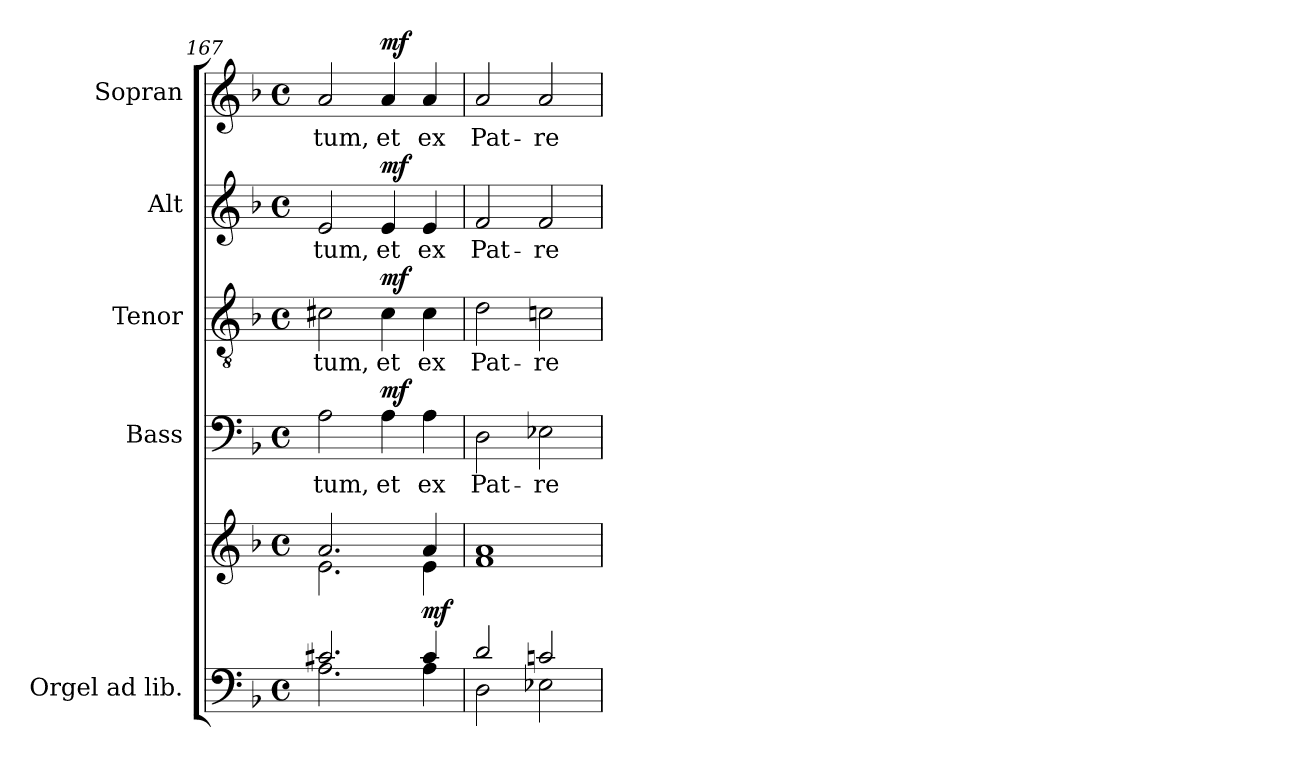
**kern	**kern	**dynam	**kern	**text	**dynam	**kern	**text	**dynam	**kern	**text	**dynam	**kern	**text	**dynam
*part5	*part5	*part5	*part4	*part4	*part4	*part3	*part3	*part3	*part2	*part2	*part2	*part1	*part1	*part1
*staff6	*staff5	*staff5/6	*staff4	*staff4	*staff4	*staff3	*staff3	*staff3	*staff2	*staff2	*staff2	*staff1	*staff1	*staff1
*I"Orgel ad lib.	*	*	*I"Bass	*	*	*I"Tenor	*	*	*I"Alt	*	*	*I"Sopran	*	*
*	*	*	*I'B.	*	*	*I'T.	*	*	*I'A.	*	*	*I'S.	*	*
*clefF4	*clefG2	*	*clefF4	*	*	*clefGv2	*	*	*clefG2	*	*	*clefG2	*	*
*k[b-]	*k[b-]	*	*k[b-]	*	*	*k[b-]	*	*	*k[b-]	*	*	*k[b-]	*	*
*F:	*F:	*	*F:	*	*	*F:	*	*	*F:	*	*	*F:	*	*
*M4/4	*M4/4	*	*M4/4	*	*	*M4/4	*	*	*M4/4	*	*	*M4/4	*	*
*met(c)	*met(c)	*	*met(c)	*	*	*met(c)	*	*	*met(c)	*	*	*met(c)	*	*
=167	=167	=167	=167	=167	=167	=167	=167	=167	=167	=167	=167	=167	=167	=167
*^	*^	*	*	*	*	*	*	*	*	*	*	*	*	*
!	!	!	!	!	!	!LO:LY:b	!	!	!LO:LY:b	!	!	!LO:LY:b	!	!	!LO:LY:b	!
2.c#X/	2.A\	2.a/	2.e\	.	2A\	-tum,	.	2c#X\	-tum,	.	2e/	-tum,	.	2a/	-tum,	.
!	!	!	!	!	!	!LO:LY:b	!LO:DY:a	!	!LO:LY:b	!LO:DY:a	!	!LO:LY:b	!LO:DY:a	!	!LO:LY:b	!LO:DY:a
.	.	.	.	.	4A\	et	mf	4c#\	et	mf	4e/	et	mf	4a/	et	mf
!	!	!	!	!LO:DY:b	!	!LO:LY:b	!	!	!LO:LY:b	!	!	!LO:LY:b	!	!	!LO:LY:b	!
4c#/	4A\	4a/	4e\	mf	4A\	ex	.	4c#\	ex	.	4e/	ex	.	4a/	ex	.
=168	=168	=168	=168	=168	=168	=168	=168	=168	=168	=168	=168	=168	=168	=168	=168	=168
!	!	!	!	!	!	!LO:LY:b	!	!	!LO:LY:b	!	!	!LO:LY:b	!	!	!LO:LY:b	!
2d/	2D\	1a	1f	.	2D\	Pat-	.	2d\	Pat-	.	2f/	Pat-	.	2a/	Pat-	.
!	!	!	!	!	!	!LO:LY:b	!	!	!LO:LY:b	!	!	!LO:LY:b	!	!	!LO:LY:b	!
2cn/	2E-X\	.	.	.	2E-X\	-re	.	2cn\	-re	.	2f/	-re	.	2a/	-re	.
*v	*v	*	*	*	*	*	*	*	*	*	*	*	*	*	*	*
*	*v	*v	*	*	*	*	*	*	*	*	*	*	*	*	*
=	=	=	=	=	=	=	=	=	=	=	=	=	=	=
*-	*-	*-	*-	*-	*-	*-	*-	*-	*-	*-	*-	*-	*-	*-
